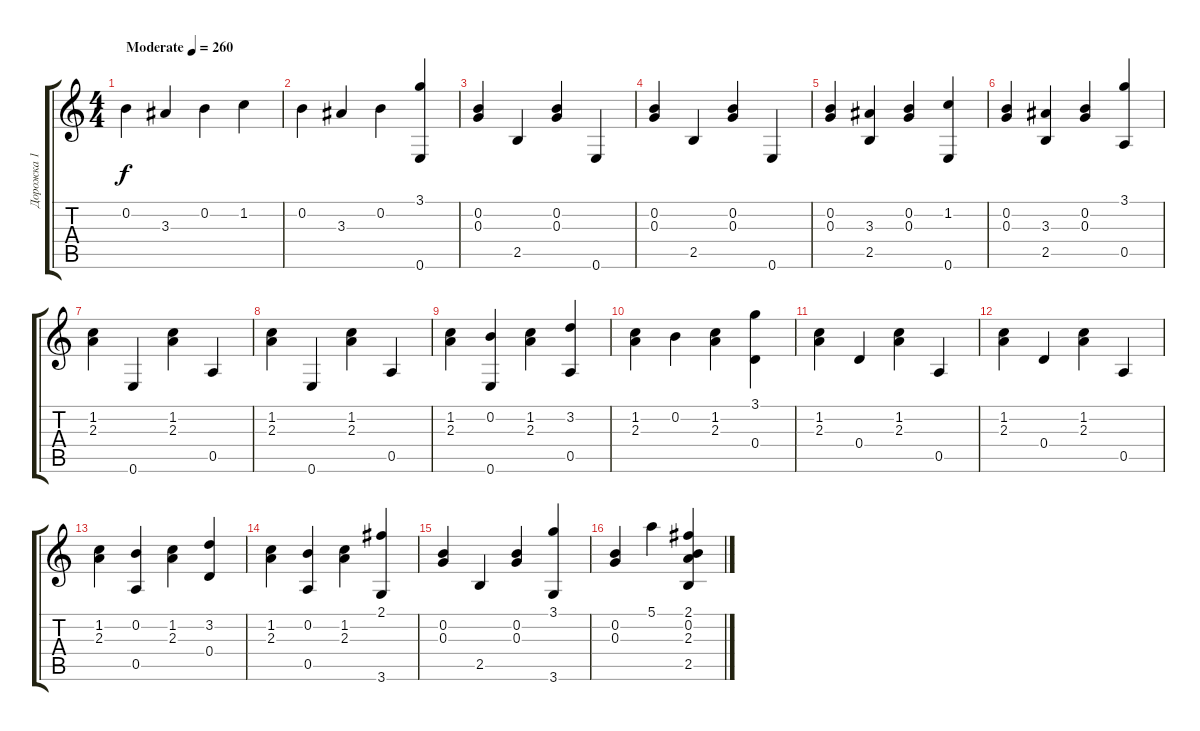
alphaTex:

\track ("Дорожка 1" "Дорожка 1") {instrument acousticguitarsteel}
\staff {score tabs}
\tuning (E4 B3 G3 D3 A2 E2) {hide}
\ts (4 4)
\tempo (260 "Moderate")
\clef g2
\ks c
0.2.4{dy f instrument acousticguitarsteel} 3.3.4 0.2.4 1.2.4 |
0.2.4 3.3.4 0.2.4 (3.1 0.6).4 |
(0.2 0.3).4 2.5.4 (0.2 0.3).4 0.6.4 |
(0.2 0.3).4 2.5.4 (0.2 0.3).4 0.6.4 |
(0.2 0.3).4 (3.3 2.5).4 (0.2 0.3).4 (1.2 0.6).4 |
(0.2 0.3).4 (3.3 2.5).4 (0.2 0.3).4 (3.1 0.5).4 |
(1.2 2.3).4 0.6.4 (1.2 2.3).4 0.5.4 |
(1.2 2.3).4 0.6.4 (1.2 2.3).4 0.5.4 |
(1.2 2.3).4 (0.2 0.6).4 (1.2 2.3).4 (3.2 0.5).4 |
(1.2 2.3).4 0.2.4 (1.2 2.3).4 (3.1 0.4).4 |
(1.2 2.3).4 0.4.4 (1.2 2.3).4 0.5.4 |
(1.2 2.3).4 0.4.4 (1.2 2.3).4 0.5.4 |
(1.2 2.3).4 (0.2 0.5).4 (1.2 2.3).4 (3.2 0.4).4 |
(1.2 2.3).4 (0.2 0.5).4 (1.2 2.3).4 (2.1 3.6).4 |
(0.2 0.3).4 2.5.4 (0.2 0.3).4 (3.1 3.6).4 |
(0.2 0.3).4 5.1.4 (2.1 0.2 2.3 2.5).4
